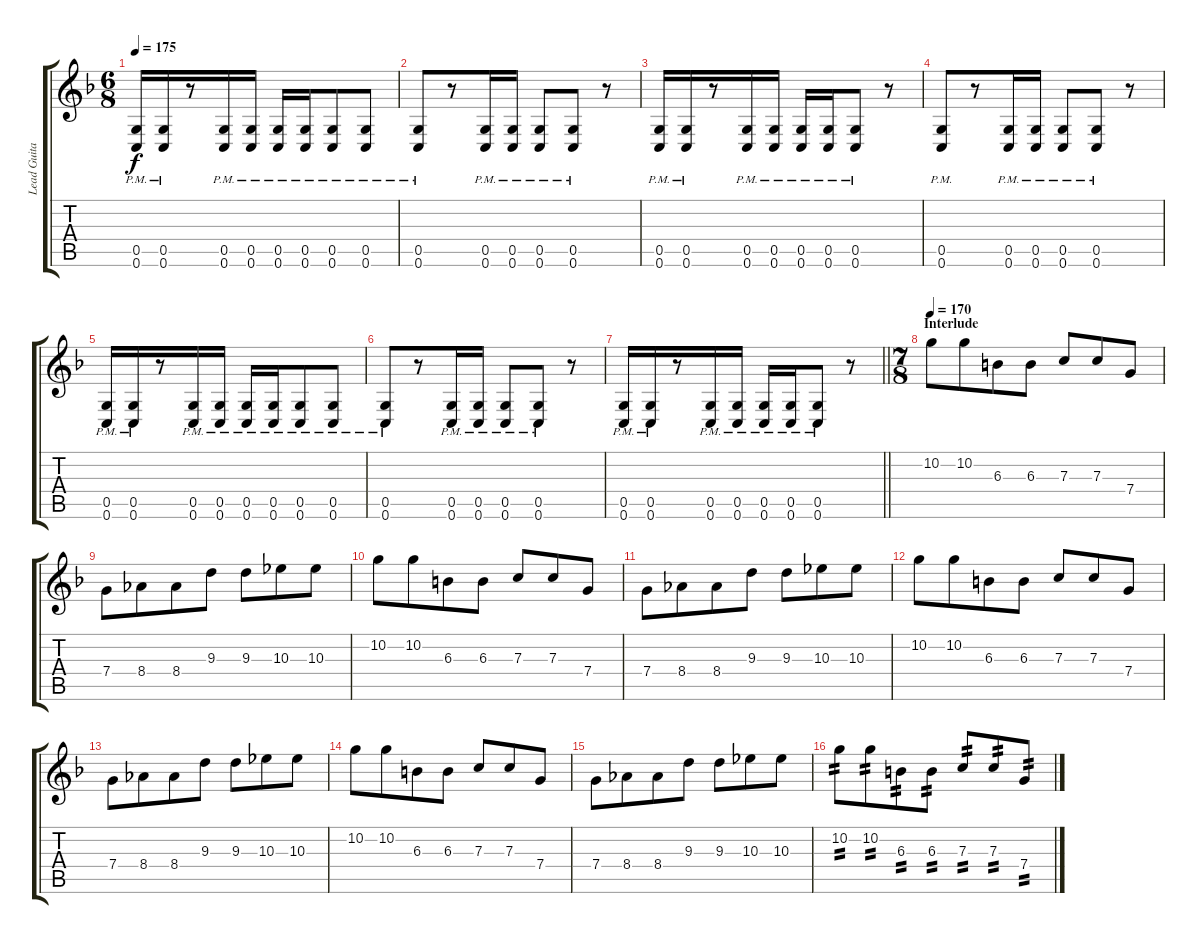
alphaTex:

\track ("Lead Guitar" "Lead Guita") {instrument distortionguitar}
\staff {score tabs}
\tuning (D4 A3 F3 C3 G2 C2) {hide}
\ts (6 8)
\tempo 175
\clef g2
\ks dminor
(0.5{pm} 0.6{pm}).16{dy f} (0.5{pm} 0.6{pm}).16 r.8 (0.5{pm} 0.6{pm}).16 (0.5{pm} 0.6{pm}).16 (0.5{pm} 0.6{pm}).16 (0.5{pm} 0.6{pm}).16 (0.5{pm} 0.6{pm}).8 (0.5{pm} 0.6{pm}).8 |
(0.5{pm} 0.6{pm}).8 r.8 (0.5{pm} 0.6{pm}).16 (0.5{pm} 0.6{pm}).16 (0.5{pm} 0.6{pm}).8 (0.5{pm} 0.6{pm}).8 r.8 |
(0.5{pm} 0.6{pm}).16 (0.5{pm} 0.6{pm}).16 r.8 (0.5{pm} 0.6{pm}).16 (0.5{pm} 0.6{pm}).16 (0.5{pm} 0.6{pm}).16 (0.5{pm} 0.6{pm}).16 (0.5{pm} 0.6{pm}).8 r.8 |
(0.5{pm} 0.6{pm}).8 r.8 (0.5{pm} 0.6{pm}).16 (0.5{pm} 0.6{pm}).16 (0.5{pm} 0.6{pm}).8 (0.5{pm} 0.6{pm}).8 r.8 |
(0.5{pm} 0.6{pm}).16 (0.5{pm} 0.6{pm}).16 r.8 (0.5{pm} 0.6{pm}).16 (0.5{pm} 0.6{pm}).16 (0.5{pm} 0.6{pm}).16 (0.5{pm} 0.6{pm}).16 (0.5{pm} 0.6{pm}).8 (0.5{pm} 0.6{pm}).8 |
(0.5{pm} 0.6{pm}).8 r.8 (0.5{pm} 0.6{pm}).16 (0.5{pm} 0.6{pm}).16 (0.5{pm} 0.6{pm}).8 (0.5{pm} 0.6{pm}).8 r.8 |
\barLineRight lightlight
(0.5{pm} 0.6{pm}).16 (0.5{pm} 0.6{pm}).16 r.8 (0.5{pm} 0.6{pm}).16 (0.5{pm} 0.6{pm}).16 (0.5{pm} 0.6{pm}).16 (0.5{pm} 0.6{pm}).16 (0.5{pm} 0.6{pm}).8 r.8 |
\ts (7 8)
\section ("" "Interlude")
\tempo 170
10.2.8{volume 12} 10.2.8 6.3.8 6.3.8 7.3.8 7.3.8 7.4.8 |
7.4.8 8.4.8 8.4.8 9.3.8 9.3.8 10.3.8 10.3.8 |
10.2.8 10.2.8 6.3.8 6.3.8 7.3.8 7.3.8 7.4.8 |
7.4.8 8.4.8 8.4.8 9.3.8 9.3.8 10.3.8 10.3.8 |
10.2.8 10.2.8 6.3.8 6.3.8 7.3.8 7.3.8 7.4.8 |
7.4.8 8.4.8 8.4.8 9.3.8 9.3.8 10.3.8 10.3.8 |
10.2.8 10.2.8 6.3.8 6.3.8 7.3.8 7.3.8 7.4.8 |
7.4.8 8.4.8 8.4.8 9.3.8 9.3.8 10.3.8 10.3.8 |
10.2.8{tp 2} 10.2.8{tp 2} 6.3.8{tp 2} 6.3.8{tp 2} 7.3.8{tp 2} 7.3.8{tp 2} 7.4.8{tp 2}
